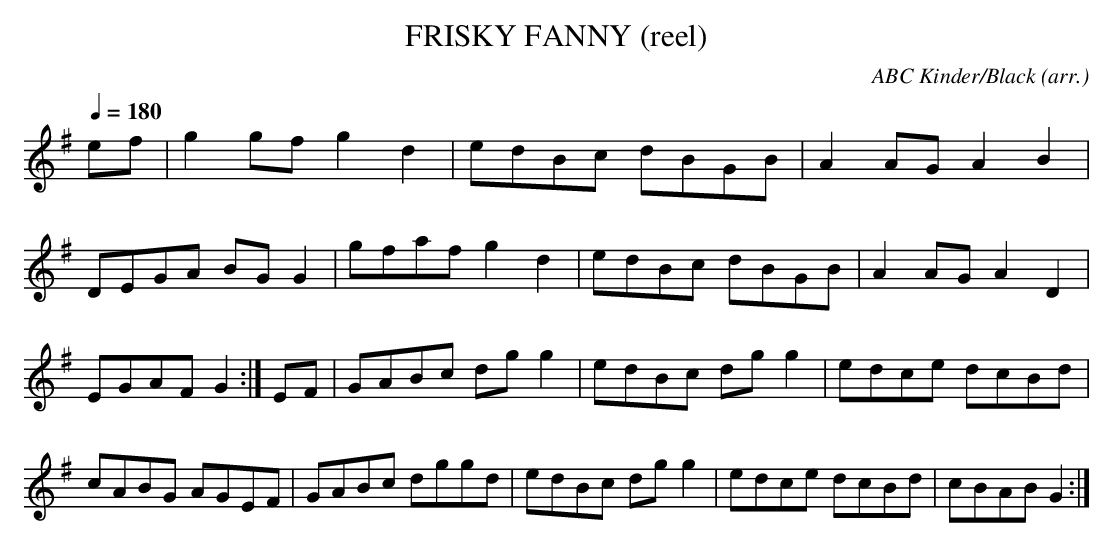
X:1
T:FRISKY FANNY (reel)\
C:ABC Kinder/Black (arr.)\
M:4/4\
L:1/8\
Q:1/4=180\
K:G\
ef|g2gf g2d2|edBc dBGB|A2AG A2B2|DEGA BGG2|\
gfaf g2 d2|edBc dBGB|A2 AG A2 D2|EGAF G2 :|\
EF|GABc dgg2|edBc dgg2|edce dcBd|cABG AGEF|\
GABc dggd|edBc dg g2|edce dcBd|cBAB G2 :|\
\
\
